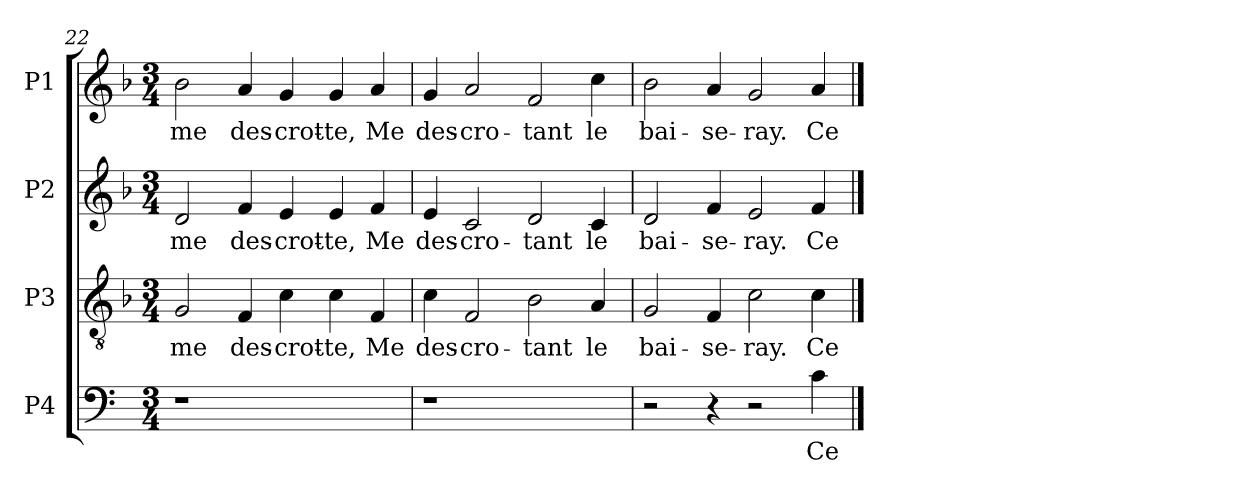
**kern	**text	**kern	**text	**kern	**text	**kern	**text
*part4	*part4	*part3	*part3	*part2	*part2	*part1	*part1
*staff4	*staff4	*staff3	*staff3	*staff2	*staff2	*staff1	*staff1
*I"P4	*	*I"P3	*	*I"P2	*	*I"P1	*
*clefF4	*	*clefGv2	*	*clefG2	*	*clefG2	*
*ITrd4c7	*	*ITrd7c12	*	*	*	*	*
*k[b-]	*	*k[b-]	*	*k[b-]	*	*k[b-]	*
*F:	*	*F:	*	*F:	*	*F:	*
*M3/4	*	*M3/4	*	*M3/4	*	*M3/4	*
=22	=22	=22	=22	=22	=22	=22	=22
!LO:N:vis=1	!	!	!	!	!	!	!
!	!	!	!LO:LY:b:color=#000000	!	!	!	!
!	!	!	!	!	!LO:LY:b:color=#000000	!	!
!	!	!	!	!	!	!	!LO:LY:b:color=#000000
2.r	.	2GGi/	me	2di/	me	2b-i\	me
!	!	!	!LO:LY:b:color=#000000	!	!	!	!
!	!	!	!	!	!LO:LY:b:color=#000000	!	!
!	!	!	!	!	!	!	!LO:LY:b:color=#000000
.	.	4FFi/	des-	4fi/	des-	4ai/	des-
!	!	!	!LO:LY:b:color=#000000	!	!	!	!
!	!	!	!	!	!LO:LY:b:color=#000000	!	!
!	!	!	!	!	!	!	!LO:LY:b:color=#000000
2.ryy	.	4Ci\	-crot-	4ei/	-crot-	4gi/	-crot-
!	!	!	!LO:LY:b:color=#000000	!	!	!	!
!	!	!	!	!	!LO:LY:b:color=#000000	!	!
!	!	!	!	!	!	!	!LO:LY:b:color=#000000
.	.	4Ci\	-te,	4ei/	-te,	4gi/	-te,
!	!	!	!LO:LY:b:color=#000000	!	!	!	!
!	!	!	!	!	!LO:LY:b:color=#000000	!	!
!	!	!	!	!	!	!	!LO:LY:b:color=#000000
.	.	4FFi/	Me	4fi/	Me	4ai/	Me
=23	=23	=23	=23	=23	=23	=23	=23
!LO:N:vis=1	!	!	!	!	!	!	!
!	!	!	!LO:LY:b:color=#000000	!	!	!	!
!	!	!	!	!	!LO:LY:b:color=#000000	!	!
!	!	!	!	!	!	!	!LO:LY:b:color=#000000
2.r	.	4Ci\	des-	4ei/	des-	4gi/	des-
!	!	!	!LO:LY:b:color=#000000	!	!	!	!
!	!	!	!	!	!LO:LY:b:color=#000000	!	!
!	!	!	!	!	!	!	!LO:LY:b:color=#000000
.	.	2FFi/	-cro-	2ci/	-cro-	2ai/	-cro-
!	!	!	!LO:LY:b:color=#000000	!	!	!	!
!	!	!	!	!	!LO:LY:b:color=#000000	!	!
!	!	!	!	!	!	!	!LO:LY:b:color=#000000
2.ryy	.	2BB-i\	-tant	2di/	-tant	2fi/	-tant
!	!	!	!LO:LY:b:color=#000000	!	!	!	!
!	!	!	!	!	!LO:LY:b:color=#000000	!	!
!	!	!	!	!	!	!	!LO:LY:b:color=#000000
.	.	4AAi/	le	4ci/	le	4cci\	le
=24	=24	=24	=24	=24	=24	=24	=24
!	!	!	!LO:LY:b:color=#000000	!	!	!	!
!	!	!	!	!	!LO:LY:b:color=#000000	!	!
!	!	!	!	!	!	!	!LO:LY:b:color=#000000
2r	.	2GGi/	bai-	2di/	bai-	2b-i\	bai-
!	!	!	!LO:LY:b:color=#000000	!	!	!	!
!	!	!	!	!	!LO:LY:b:color=#000000	!	!
!	!	!	!	!	!	!	!LO:LY:b:color=#000000
4r	.	4FFi/	-se-	4fi/	-se-	4ai/	-se-
!	!	!	!LO:LY:b:color=#000000	!	!	!	!
!	!	!	!	!	!LO:LY:b:color=#000000	!	!
!	!	!	!	!	!	!	!LO:LY:b:color=#000000
2r	.	2Ci\	-ray.	2ei/	-ray.	2gi/	-ray.
!	!LO:LY:b:color=#000000	!	!	!	!	!	!
!	!	!	!LO:LY:b:color=#000000	!	!	!	!
!	!	!	!	!	!LO:LY:b:color=#000000	!	!
!	!	!	!	!	!	!	!LO:LY:b:color=#000000
4Fi\	Ce	4Ci\	Ce	4fi/	Ce	4ai/	Ce
==	==	==	==	==	==	==	==
*-	*-	*-	*-	*-	*-	*-	*-
